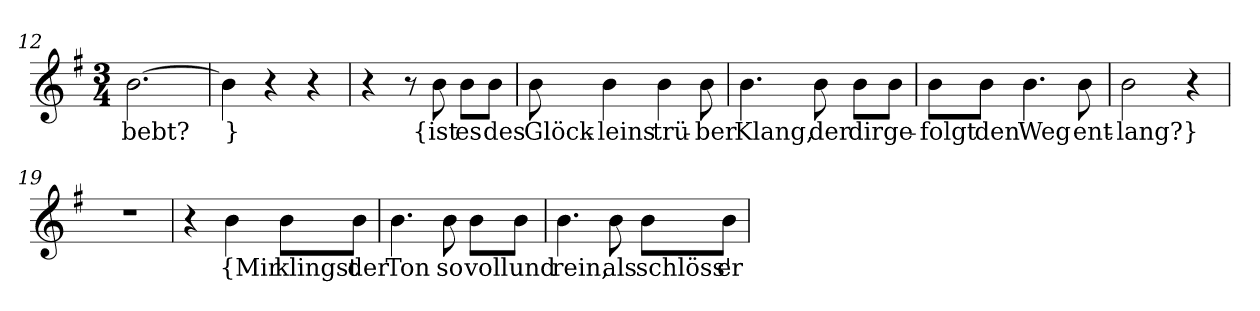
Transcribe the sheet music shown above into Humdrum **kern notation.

**kern	**text
*part1	*part1
*staff1	*staff1
*clefG2	*
*k[f#]	*
*M3/4	*
=12	=12
[2.b	bebt?
=13	=13
4b]	}
4r	.
4r	.
=14	=14
4r	.
8r	.
8b	{ist
8b\L	es
8b\J	des
=15	=15
8b	Glöck-
4b	-leins
4b	trü-
8b	-ber
=16	=16
4.b	Klang,
8b	der
8b\L	dir
8b\J	ge-
=17	=17
8b\L	-folgt
8b\J	-den
4.b	Weg
8b	ent-
=18	=18
2b	-lang?}
4r	.
=19	=19
2.r	.
=20	=20
4r	.
4b	{Mir
8b\L	klingst
8b\J	der
=21	=21
4.b	Ton
8b	so
8b\L	voll
8b\J	und
=22	=22
4.b	rein,
8b	als
8b\L	schlöss'
8b\J	er
=	=
*-	*-
